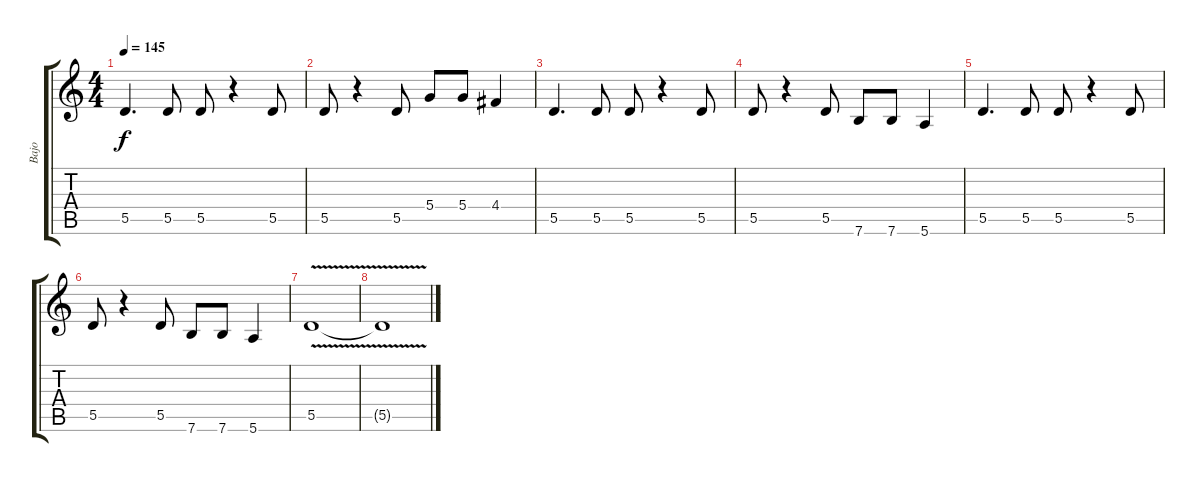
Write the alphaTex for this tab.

\track ("Bajo" "Bajo") {instrument electricbassfinger}
\staff {score tabs}
\tuning (E4 B3 G3 D3 A2 E2) {hide}
\ts (4 4)
\tempo 145
\clef g2
\ks c
5.5.4{d dy f} 5.5.8 5.5.8 r.4 5.5.8 |
5.5.8 r.4 5.5.8 5.4.8 5.4.8 4.4.4 |
5.5.4{d} 5.5.8 5.5.8 r.4 5.5.8 |
5.5.8 r.4 5.5.8 7.6.8 7.6.8 5.6.4 |
5.5.4{d} 5.5.8 5.5.8 r.4 5.5.8 |
5.5.8 r.4 5.5.8 7.6.8 7.6.8 5.6.4 |
5.5{v}.1 |
5.5{t}.1
